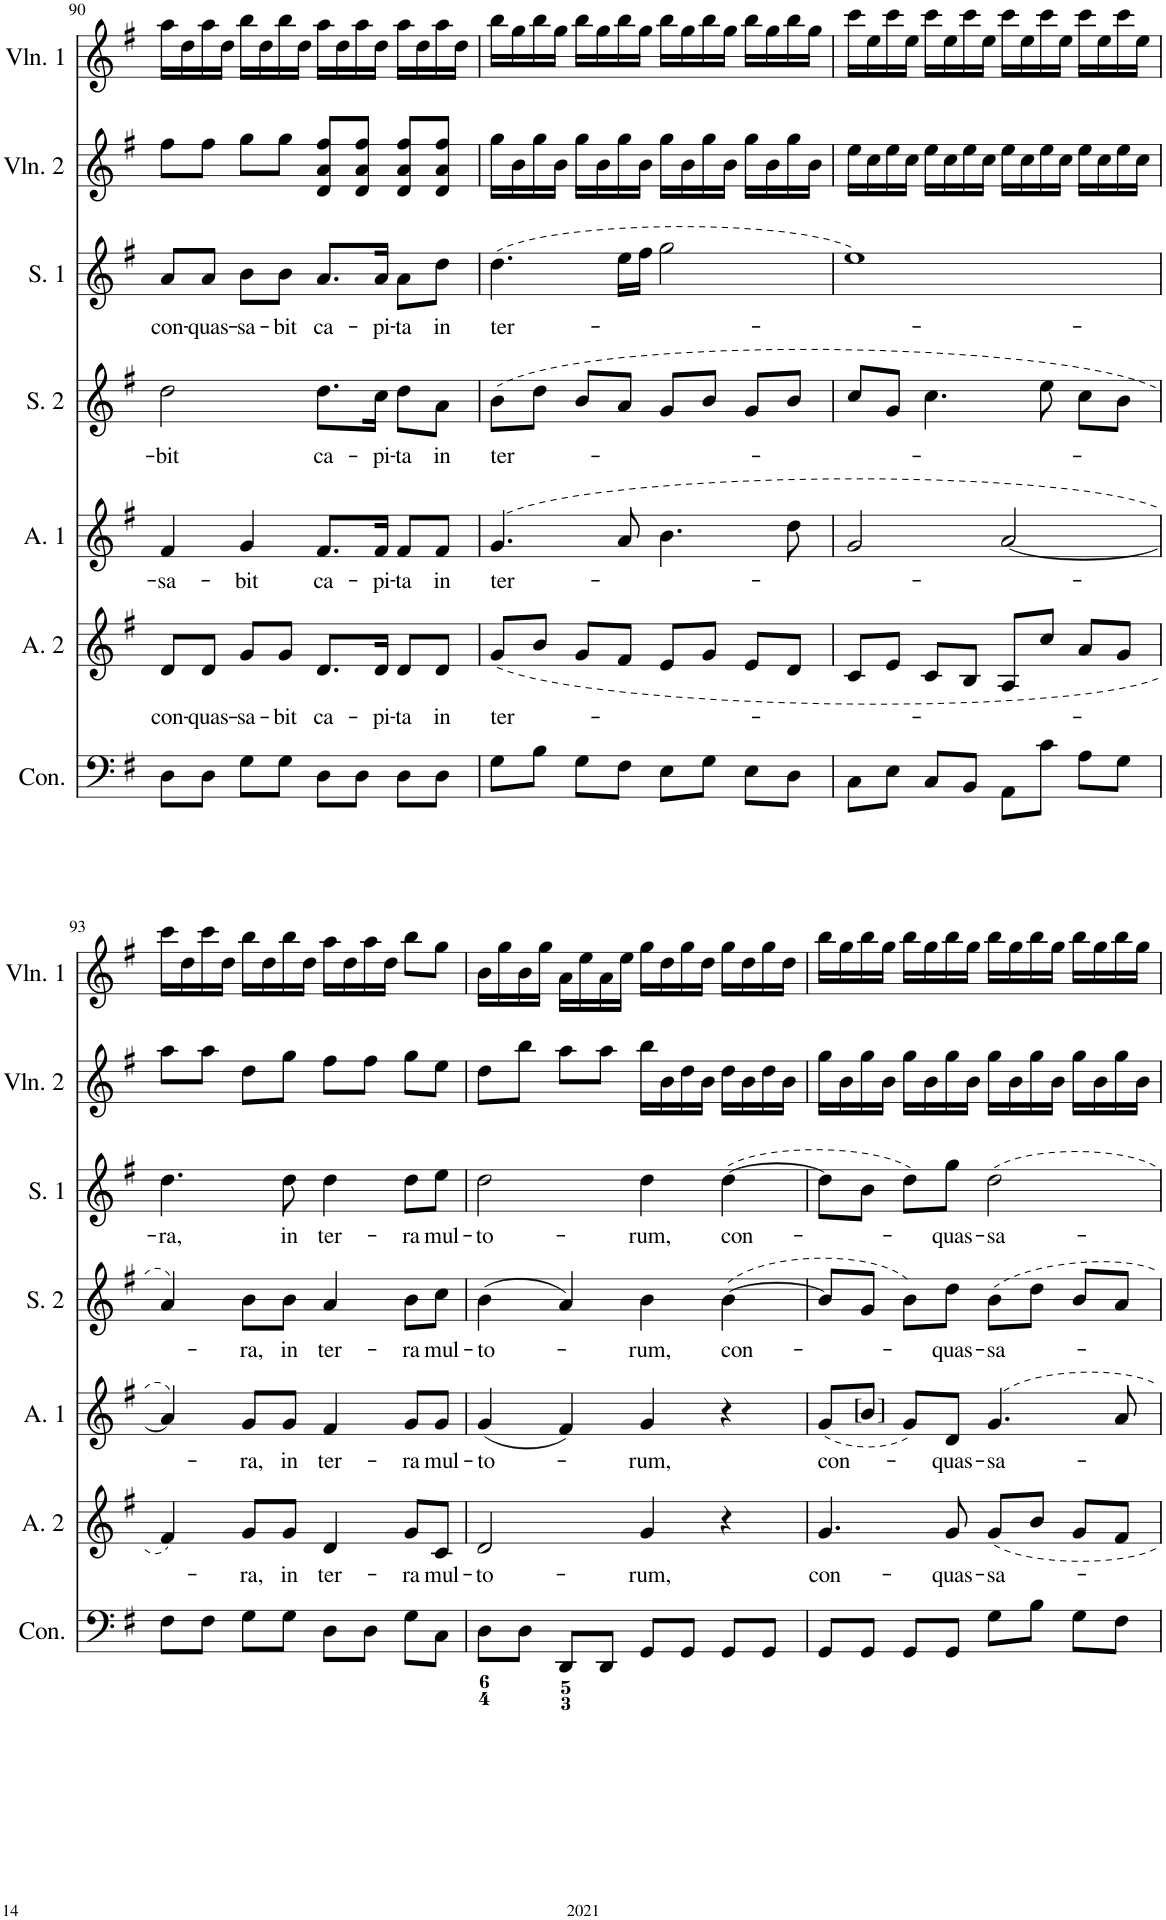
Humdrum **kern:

**kern	**kern	**kern	**text	**kern	**text	**kern	**text	**kern	**text	**kern	**kern
*part8	*part7	*part6	*part6	*part5	*part5	*part4	*part4	*part3	*part3	*part2	*part1
*staff8	*staff7	*staff6	*staff6	*staff5	*staff5	*staff4	*staff4	*staff3	*staff3	*staff2	*staff1
*I"Harpsichord	*I"Continuo	*I"Alto 2	*	*I"Alto 1	*	*I"Soprano 2	*	*I"Soprano 1	*	*I"Violin 2	*I"Violin 1
*I'Hch.	*I'Con.	*I'A. 2	*	*I'A. 1	*	*I'S. 2	*	*I'S. 1	*	*I'Vln. 2	*I'Vln. 1
!!LO:PB:g=z
*clefF4	*clefF4	*clefG2	*	*clefG2	*	*clefG2	*	*clefG2	*	*clefG2	*clefG2
*k[f#]	*k[f#]	*k[f#]	*	*k[f#]	*	*k[f#]	*	*k[f#]	*	*k[f#]	*k[f#]
*M4/4	*M4/4	*M4/4	*	*M4/4	*	*M4/4	*	*M4/4	*	*M4/4	*M4/4
=90	=90	=90	=90	=90	=90	=90	=90	=90	=90	=90	=90
!	!	!	!LO:LY:b	!	!LO:LY:b	!	!LO:LY:b	!	!LO:LY:b	!	!
8D\L	8D\L	8d/L	con-	4f#/	-sa-	2dd\	-bit	8a/L	con-	8ff#\L	16aa\LL
.	.	.	.	.	.	.	.	.	.	.	16dd\
!	!	!	!LO:LY:b	!	!	!	!	!	!LO:LY:b	!	!
8D\J	8D\J	8d/J	-quas-	.	.	.	.	8a/J	-quas-	8ff#\J	16aa\
.	.	.	.	.	.	.	.	.	.	.	16dd\JJ
!	!	!	!LO:LY:b	!	!LO:LY:b	!	!	!	!LO:LY:b	!	!
8G\L	8G\L	8g/L	-sa-	4g/	-bit	.	.	8b\L	-sa-	8gg\L	16bb\LL
.	.	.	.	.	.	.	.	.	.	.	16dd\
!	!	!	!LO:LY:b	!	!	!	!	!	!LO:LY:b	!	!
8G\J	8G\J	8g/J	-bit	.	.	.	.	8b\J	-bit	8gg\J	16bb\
.	.	.	.	.	.	.	.	.	.	.	16dd\JJ
!	!	!	!LO:LY:b	!	!LO:LY:b	!	!LO:LY:b	!	!LO:LY:b	!	!
8D\L	8D\L	8.d/L	ca-	8.f#/L	ca-	8.dd\L	ca-	8.a/L	ca-	8d/ 8a/ 8ff#/L	16aa\LL
.	.	.	.	.	.	.	.	.	.	.	16dd\
8D\J	8D\J	.	.	.	.	.	.	.	.	8d/ 8a/ 8ff#/J	16aa\
!	!	!	!LO:LY:b	!	!LO:LY:b	!	!LO:LY:b	!	!LO:LY:b	!	!
.	.	16d/Jk	-pi-	16f#/Jk	-pi-	16cc\Jk	-pi-	16a/Jk	-pi-	.	16dd\JJ
!	!	!	!LO:LY:b	!	!LO:LY:b	!	!LO:LY:b	!	!LO:LY:b	!	!
8D\L	8D\L	8d/L	-ta	8f#/L	-ta	8dd\L	-ta	8a\L	-ta	8d/ 8a/ 8ff#/L	16aa\LL
.	.	.	.	.	.	.	.	.	.	.	16dd\
!	!	!	!LO:LY:b	!	!LO:LY:b	!	!LO:LY:b	!	!LO:LY:b	!	!
8D\J	8D\J	8d/J	in	8f#/J	in	8a\J	in	8dd\J	in	8d/ 8a/ 8ff#/J	16aa\
.	.	.	.	.	.	.	.	.	.	.	16dd\JJ
=91	=91	=91	=91	=91	=91	=91	=91	=91	=91	=91	=91
!	!	!	!LO:LY:b	!	!LO:LY:b	!	!LO:LY:b	!	!LO:LY:b	!	!
8G\L	8G\L	(8g/L	ter-	(4.g/	ter-	(8b\L	ter-	(4.dd\	ter-	16gg\LL	16bb\LL
.	.	.	.	.	.	.	.	.	.	16b\	16gg\
8B\J	8B\J	8b/J	.	.	.	8dd\J	.	.	.	16gg\	16bb\
.	.	.	.	.	.	.	.	.	.	16b\JJ	16gg\JJ
8G\L	8G\L	8g/L	.	.	.	8b/L	.	.	.	16gg\LL	16bb\LL
.	.	.	.	.	.	.	.	.	.	16b\	16gg\
8F#\J	8F#\J	8f#/J	.	8a/	.	8a/J	.	16ee\LL	.	16gg\	16bb\
.	.	.	.	.	.	.	.	16ff#\JJ	.	16b\JJ	16gg\JJ
8E\L	8E\L	8e/L	.	4.b\	.	8g/L	.	2gg\	.	16gg\LL	16bb\LL
.	.	.	.	.	.	.	.	.	.	16b\	16gg\
8G\J	8G\J	8g/J	.	.	.	8b/J	.	.	.	16gg\	16bb\
.	.	.	.	.	.	.	.	.	.	16b\JJ	16gg\JJ
8E\L	8E\L	8e/L	.	.	.	8g/L	.	.	.	16gg\LL	16bb\LL
.	.	.	.	.	.	.	.	.	.	16b\	16gg\
8D\J	8D\J	8d/J	.	8dd\	.	8b/J	.	.	.	16gg\	16bb\
.	.	.	.	.	.	.	.	.	.	16b\JJ	16gg\JJ
=92	=92	=92	=92	=92	=92	=92	=92	=92	=92	=92	=92
8C\L	8C\L	8c/L	.	2g/	.	8cc/L	.	1ee)	.	16ee\LL	16ccc\LL
.	.	.	.	.	.	.	.	.	.	16cc\	16ee\
8E\J	8E\J	8e/J	.	.	.	8g/J	.	.	.	16ee\	16ccc\
.	.	.	.	.	.	.	.	.	.	16cc\JJ	16ee\JJ
8C/L	8C/L	8c/L	.	.	.	4.cc\	.	.	.	16ee\LL	16ccc\LL
.	.	.	.	.	.	.	.	.	.	16cc\	16ee\
8BB/J	8BB/J	8B/J	.	.	.	.	.	.	.	16ee\	16ccc\
.	.	.	.	.	.	.	.	.	.	16cc\JJ	16ee\JJ
8AA\L	8AA\L	8A/L	.	[2a/	.	.	.	.	.	16ee\LL	16ccc\LL
.	.	.	.	.	.	.	.	.	.	16cc\	16ee\
8c\J	8c\J	8cc/J	.	.	.	8ee\	.	.	.	16ee\	16ccc\
.	.	.	.	.	.	.	.	.	.	16cc\JJ	16ee\JJ
8A\L	8A\L	8a/L	.	.	.	8cc\L	.	.	.	16ee\LL	16ccc\LL
.	.	.	.	.	.	.	.	.	.	16cc\	16ee\
8G\J	8G\J	8g/J	.	.	.	8b\J	.	.	.	16ee\	16ccc\
.	.	.	.	.	.	.	.	.	.	16cc\JJ	16ee\JJ
!!LO:LB:g=z
=93	=93	=93	=93	=93	=93	=93	=93	=93	=93	=93	=93
!	!	!	!	!	!	!	!	!	!LO:LY:b	!	!
8F#\L	8F#\L	4f#/)	.	4a/])	.	4a/)	.	4.dd\	ra,	8aa\L	16ccc\LL
.	.	.	.	.	.	.	.	.	.	.	16dd\
8F#\J	8F#\J	.	.	.	.	.	.	.	.	8aa\J	16ccc\
.	.	.	.	.	.	.	.	.	.	.	16dd\JJ
!	!	!	!LO:LY:b	!	!LO:LY:b	!	!LO:LY:b	!	!	!	!
8G\L	8G\L	8g/L	-ra,	8g/L	-ra,	8b\L	-ra,	.	.	8dd\L	16bb\LL
.	.	.	.	.	.	.	.	.	.	.	16dd\
!	!	!	!LO:LY:b	!	!LO:LY:b	!	!LO:LY:b	!	!LO:LY:b	!	!
8G\J	8G\J	8g/J	in	8g/J	in	8b\J	in	8dd\	in	8gg\J	16bb\
.	.	.	.	.	.	.	.	.	.	.	16dd\JJ
!	!	!	!LO:LY:b	!	!LO:LY:b	!	!LO:LY:b	!	!LO:LY:b	!	!
8D\L	8D\L	4d/	ter-	4f#/	ter-	4a/	ter-	4dd\	ter-	8ff#\L	16aa\LL
.	.	.	.	.	.	.	.	.	.	.	16dd\
8D\J	8D\J	.	.	.	.	.	.	.	.	8ff#\J	16aa\
.	.	.	.	.	.	.	.	.	.	.	16dd\JJ
!	!	!	!LO:LY:b	!	!LO:LY:b	!	!LO:LY:b	!	!LO:LY:b	!	!
8G\L	8G\L	8g/L	-ra	8g/L	-ra	8b\L	-ra	8dd\L	-ra	8gg\L	8bb\L
!	!	!	!LO:LY:b	!	!LO:LY:b	!	!LO:LY:b	!	!LO:LY:b	!	!
8C\J	8C\J	8c/J	mul-	8g/J	mul-	8cc\J	mul-	8ee\J	mul-	8ee\J	8gg\J
=94	=94	=94	=94	=94	=94	=94	=94	=94	=94	=94	=94
!	!	!	!LO:LY:b	!	!LO:LY:b	!	!LO:LY:b	!	!LO:LY:b	!	!
8D\L	8D\L	2d/	-to-	(4g/	-to-	(4b\	-to-	2dd\	-to-	8dd\L	16b\LL
.	.	.	.	.	.	.	.	.	.	.	16gg\
8D\J	8D\J	.	.	.	.	.	.	.	.	8bb\J	16b\
.	.	.	.	.	.	.	.	.	.	.	16gg\JJ
8DD/L	8DD/L	.	.	4f#/)	.	4a/)	.	.	.	8aa\L	16a\LL
.	.	.	.	.	.	.	.	.	.	.	16ee\
8DD/J	8DD/J	.	.	.	.	.	.	.	.	8aa\J	16a\
.	.	.	.	.	.	.	.	.	.	.	16ee\JJ
!	!	!	!LO:LY:b	!	!LO:LY:b	!	!LO:LY:b	!	!LO:LY:b	!	!
8GG/L	8GG/L	4g/	-rum,	4g/	-rum,	4b\	-rum,	4dd\	-rum,	16bb\LL	16gg\LL
.	.	.	.	.	.	.	.	.	.	16b\	16dd\
8GG/J	8GG/J	.	.	.	.	.	.	.	.	16dd\	16gg\
.	.	.	.	.	.	.	.	.	.	16b\JJ	16dd\JJ
!	!	!	!	!	!	!	!LO:LY:b	!	!LO:LY:b	!	!
8GG/L	8GG/L	4r	.	4r	.	([4b\	con-	([4dd\	con-	16dd\LL	16gg\LL
.	.	.	.	.	.	.	.	.	.	16b\	16dd\
8GG/J	8GG/J	.	.	.	.	.	.	.	.	16dd\	16gg\
.	.	.	.	.	.	.	.	.	.	16b\JJ	16dd\JJ
=95	=95	=95	=95	=95	=95	=95	=95	=95	=95	=95	=95
!	!	!	!LO:LY:b	!	!LO:LY:b	!	!	!	!	!	!
8GG/L	8GG/L	4.g/	con-	(8g/L	con-	8b/L]	.	8dd\L]	.	16gg\LL	16bb\LL
.	.	.	.	.	.	.	.	.	.	16b\	16gg\
!	!	!	!	!LO:TX:a:t=[  ]	!	!	!	!	!	!	!
8GG/J	8GG/J	.	.	8b/J	.	8g/J	.	8b\J	.	16gg\	16bb\
.	.	.	.	.	.	.	.	.	.	16b\JJ	16gg\JJ
8GG/L	8GG/L	.	.	8g/L)	.	8b\L)	.	8dd\L)	.	16gg\LL	16bb\LL
.	.	.	.	.	.	.	.	.	.	16b\	16gg\
!	!	!	!LO:LY:b	!	!LO:LY:b	!	!LO:LY:b	!	!LO:LY:b	!	!
8GG/J	8GG/J	8g/	-quas-	8d/J	-quas-	8dd\J	-quas-	8gg\J	-quas-	16gg\	16bb\
.	.	.	.	.	.	.	.	.	.	16b\JJ	16gg\JJ
!	!	!	!LO:LY:b	!	!LO:LY:b	!	!LO:LY:b	!	!LO:LY:b	!	!
8G\L	8G\L	8g/L	-sa-	4.g/	-sa-	8b\L	-sa-	2dd\	-sa-	16gg\LL	16bb\LL
.	.	.	.	.	.	.	.	.	.	16b\	16gg\
8B\J	8B\J	8b/J	.	.	.	8dd\J	.	.	.	16gg\	16bb\
.	.	.	.	.	.	.	.	.	.	16b\JJ	16gg\JJ
8G\L	8G\L	8g/L	.	.	.	8b/L	.	.	.	16gg\LL	16bb\LL
.	.	.	.	.	.	.	.	.	.	16b\	16gg\
8F#\J	8F#\J	8f#/J	.	8a/	.	8a/J	.	.	.	16gg\	16bb\
.	.	.	.	.	.	.	.	.	.	16b\JJ	16gg\JJ
=	=	=	=	=	=	=	=	=	=	=	=
*-	*-	*-	*-	*-	*-	*-	*-	*-	*-	*-	*-
